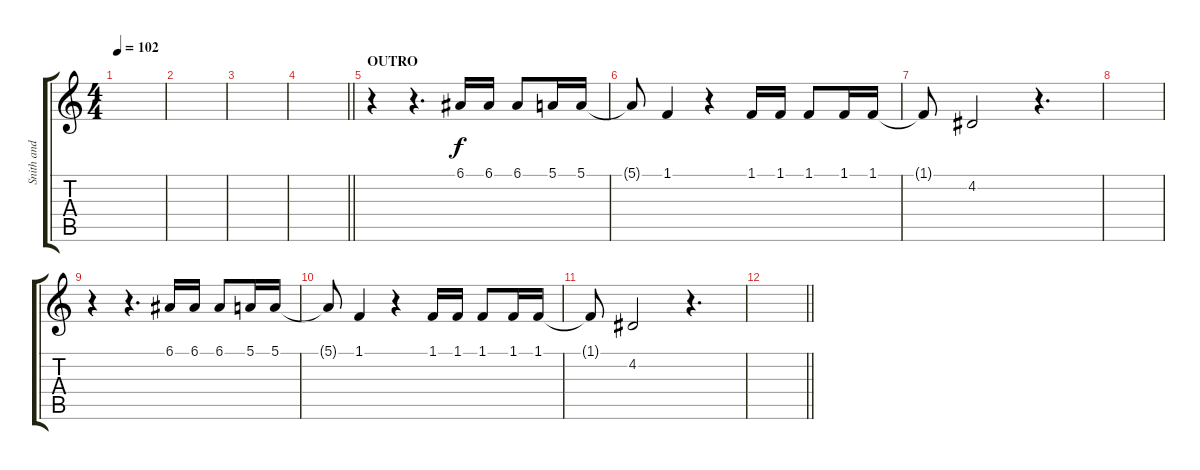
\track ("Snith and second vocals" "Snith and ") {instrument pad3polysynth}
\staff {score tabs}
\tuning (E4 B3 G3 D3 A2 E2) {hide}
\ts (4 4)
\tempo 102
\clef g2
\ks c
|
|
|
\barLineRight lightlight
|
\section ("" "OUTRO")
r.4 r.4{d} 6.1.16 6.1.16 6.1.8 5.1.16 5.1.16 |
5.1{t}.8 1.1.4 r.4 1.1.16 1.1.16 1.1.8 1.1.16 1.1.16 |
1.1{t}.8 4.2.2 r.4{d} |
|
r.4 r.4{d} 6.1.16 6.1.16 6.1.8 5.1.16 5.1.16 |
5.1{t}.8 1.1.4 r.4 1.1.16 1.1.16 1.1.8 1.1.16 1.1.16 |
1.1{t}.8 4.2.2 r.4{d} |
\barLineRight lightlight
